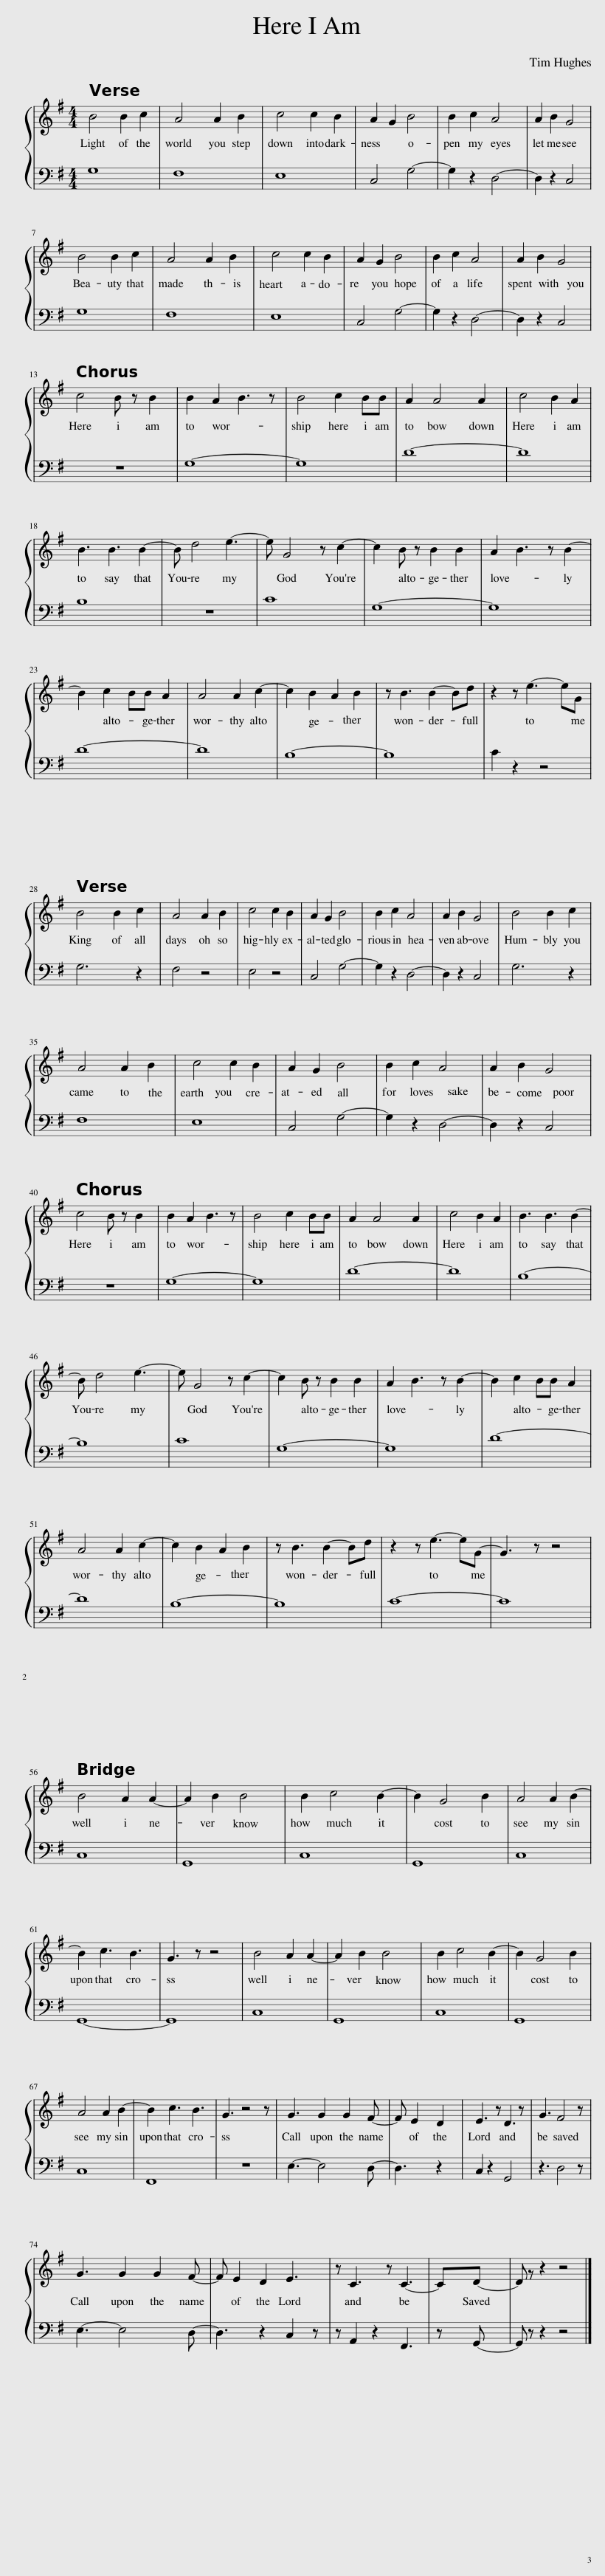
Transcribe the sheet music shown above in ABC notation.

X:1
%%score { 1 | 2 }
L:1/8
M:4/4
I:linebreak $
K:G
V:1 treble
V:2 bass
V:1
 B4 B2 c2 | A4 A2 B2 | c4 c2 B2 | A2 G2 B4 | B2 c2 A4 | %5
 A2 B2 G4 |$ B4 B2 c2 | A4 A2 B2 | c4 c2 B2 | A2 G2 B4 | %10
 B2 c2 A4 | A2 B2 G4 |$ c4 B z B2 | B2 A2 B3 z | B4 c2 BB | %15
 A2 A4 A2 | c4 B2 A2 |$ B3 B3 B2- | B d4 e3- | e G4 z c2- | %20
 c2 B z B2 B2 | A2 B3 z B2- |$ B2 c2 BB A2 | A4 A2 c2- | c2 B2 A2 B2 | %25
 z B3 B2- Bd | z2 z e3- eG |$ B4 B2 c2 | A4 A2 B2 | c4 c2 B2 | %30
 A2 G2 B4 | B2 c2 A4 | A2 B2 G4 | B4 B2 c2 |$ A4 A2 B2 | %35
 c4 c2 B2 | A2 G2 B4 | B2 c2 A4 | A2 B2 G4 |$ c4 B z B2 | %40
 B2 A2 B3 z | B4 c2 BB | A2 A4 A2 | c4 B2 A2 | B3 B3 B2- |$ %45
 B d4 e3- | e G4 z c2- | c2 B z B2 B2 | A2 B3 z B2- | B2 c2 BB A2 |$ %50
 A4 A2 c2- | c2 B2 A2 B2 | z B3 B2- Bd | z2 z e3- eG- | G3 z z4 |$ %55
 B4 A2 A2- | A2 B2 B4 | B2 c4 B2- | B2 G4 B2 | A4 A2 B2- |$ %60
 B2 c3 B3 | G3 z z4 | B4 A2 A2- | A2 B2 B4 | B2 c4 B2- | %65
 B2 G4 B2 |$ A4 A2 B2- | B2 c3 B3 | G3 z4 z | G3 G2 G2 F- | %70
 F E2 D2 | E3 z D3 z | G3 F4 z |$ G3 G2 G2 F- | F E2 D2 E3 | %75
 z C3 z C3- | CD- | D z z2 z4 |] %78
V:2
 G,8 | F,8 | E,8 | C,4 G,4- | G,2 z2 D,4- | %5
 D,2 z2 C,4 |$ G,8 | F,8 | E,8 | C,4 G,4- | %10
 G,2 z2 D,4- | D,2 z2 C,4 |$ z8 | G,8- | G,8 | %15
 D8- | D8 |$ B,8 | z8 | C8 | %20
 G,8- | G,8 |$ D8- | D8 | B,8- | %25
 B,8 | C2 z2 z4 |$ G,6 z2 | F,4 z4 | E,4 z4 | %30
 C,4 G,4- | G,2 z2 D,4- | D,2 z2 C,4 | G,6 z2 |$ F,8 | %35
 E,8 | C,4 G,4- | G,2 z2 D,4- | D,2 z2 C,4 |$ z8 | %40
 G,8- | G,8 | D8- | D8 | B,8- |$ %45
 B,8 | C8 | G,8- | G,8 | D8- |$ %50
 D8 | B,8- | B,8 | C8- | C8 |$ %55
 C,8 | G,,8 | C,8 | G,,8 | C,8 |$ %60
 G,,8- | G,,8 | C,8 | G,,8 | C,8 | %65
 G,,8 |$ C,8 | F,,8 | z8 | E,3- E,4 D,- | %70
 D,3 z2 | C,2 z2 G,,4 | z3 D,4 z |$ E,3- E,4 D,- | D,3 z2 C,2 z | %75
 z A,,2 z2 F,,3 | z G,,- | G,, z z2 z4 |] %78
